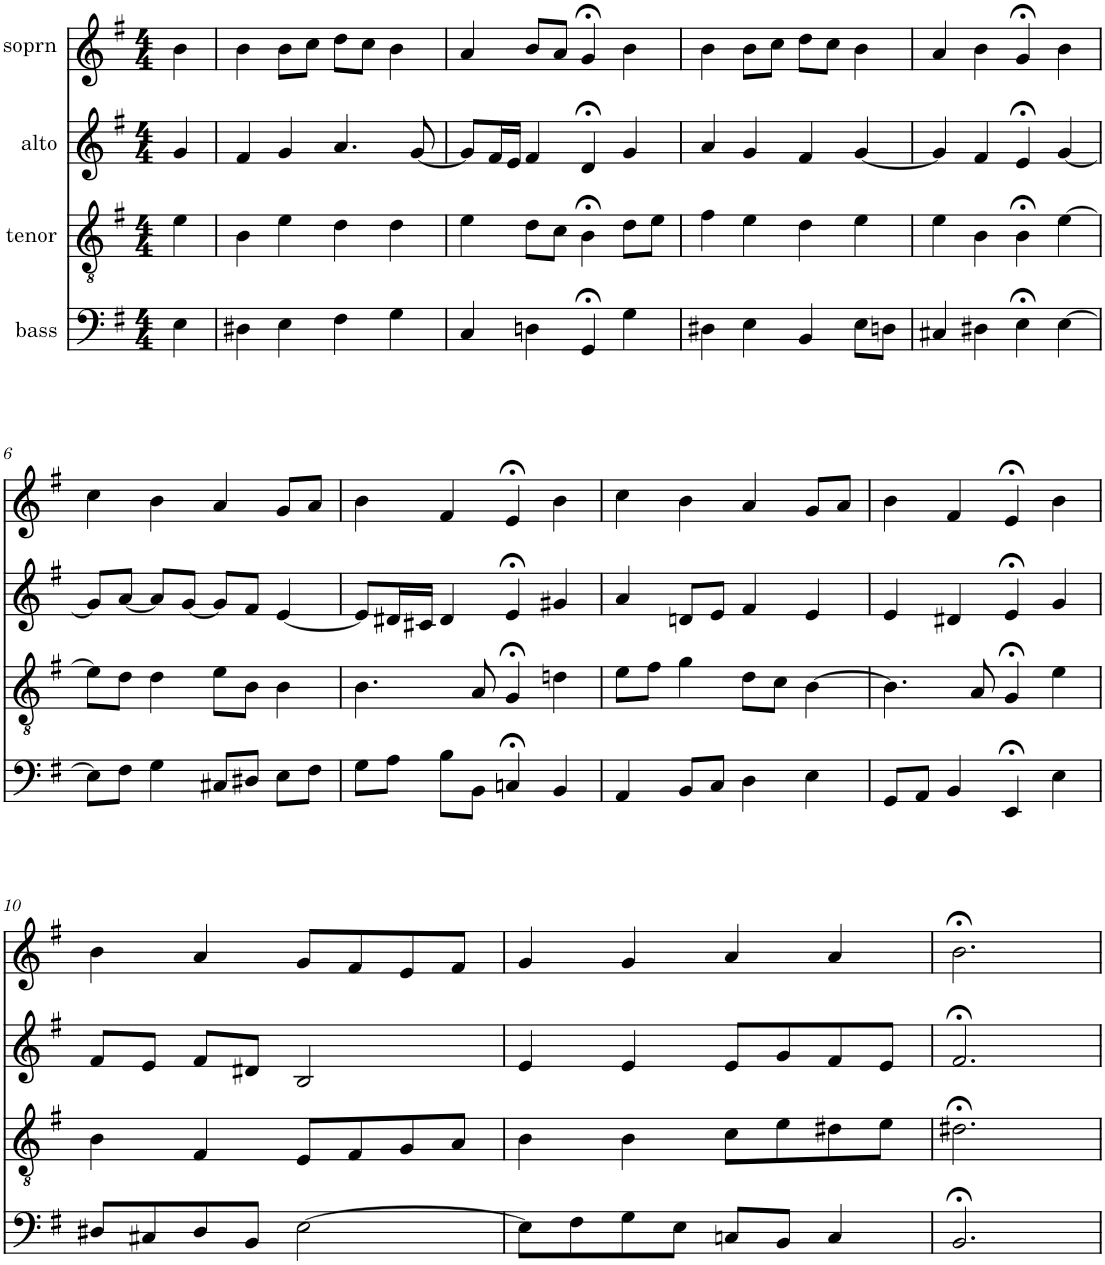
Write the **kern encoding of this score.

**kern	**kern	**kern	**kern
*part4	*part3	*part2	*part1
*staff4	*staff3	*staff2	*staff1
*I"bass	*I"tenor	*I"alto	*I"soprn
*clefF4	*clefGv2	*clefG2	*clefG2
*k[f#]	*k[f#]	*k[f#]	*k[f#]
*e:	*e:	*e:	*e:
*M4/4	*M4/4	*M4/4	*M4/4
=1	=1	=1	=1
4E\	4e\	4g/	4b\
=2	=2	=2	=2
4D#X\	4B\	4f#/	4b\
4E\	4e\	4g/	8b\L
.	.	.	8cc\J
4F#\	4d\	4.a/	8dd\L
.	.	.	8cc\J
4G\	4d\	.	4b\
.	.	[8g/	.
=3	=3	=3	=3
4C/	4e\	8g/L]	4a/
.	.	16f#/L	.
.	.	16e/JJ	.
4Dn\	8d\L	4f#/	8b/L
.	8c\J	.	8a/J
4GG;</	4B;<\	4d;</	4g;</
4G\	8d\L	4g/	4b\
.	8e\J	.	.
=4	=4	=4	=4
4D#X\	4f#\	4a/	4b\
4E\	4e\	4g/	8b\L
.	.	.	8cc\J
4BB/	4d\	4f#/	8dd\L
.	.	.	8cc\J
8E\L	4e\	[4g/	4b\
8Dn\J	.	.	.
=5	=5	=5	=5
4C#X/	4e\	4g/]	4a/
4D#X\	4B\	4f#/	4b\
4E;<\	4B;<\	4e;</	4g;</
[4E\	[4e\	[4g/	4b\
!!LO:LB:g=z
=6	=6	=6	=6
8E\L]	8e\L]	8g/L]	4cc\
8F#\J	8d\J	[8a/J	.
4G\	4d\	8a/L]	4b\
.	.	[8g/J	.
8C#X/L	8e\L	8g/L]	4a/
8D#X/J	8B\J	8f#/J	.
8E\L	4B\	[4e/	8g/L
8F#\J	.	.	8a/J
=7	=7	=7	=7
8G\L	4.B\	8e/L]	4b\
8A\J	.	16d#X/L	.
.	.	16c#X/JJ	.
8B\L	.	4d#/	4f#/
8BB\J	8A/	.	.
4Cn;</	4G;</	4e;</	4e;</
4BB/	4dn\	4g#X/	4b\
=8	=8	=8	=8
4AA/	8e\L	4a/	4cc\
.	8f#\J	.	.
8BB/L	4g\	8dn/L	4b\
8C/J	.	8e/J	.
4D\	8d\L	4f#/	4a/
.	8c\J	.	.
4E\	[4B\	4e/	8g/L
.	.	.	8a/J
=9	=9	=9	=9
8GG/L	4.B\]	4e/	4b\
8AA/J	.	.	.
4BB/	.	4d#X/	4f#/
.	8A/	.	.
4EE;</	4G;</	4e;</	4e;</
4E\	4e\	4g/	4b\
!!LO:LB:g=z
=10	=10	=10	=10
8D#X/L	4B\	8f#/L	4b\
8C#X/	.	8e/J	.
8D#/	4F#/	8f#/L	4a/
8BB/J	.	8d#X/J	.
[2E\	8E/L	2B/	8g/L
.	8F#/	.	8f#/
.	8G/	.	8e/
.	8A/J	.	8f#/J
=11	=11	=11	=11
8E\L]	4B\	4e/	4g/
8F#\	.	.	.
8G\	4B\	4e/	4g/
8E\J	.	.	.
8Cn/L	8c\L	8e/L	4a/
8BB/J	8e\	8g/	.
4C/	8d#X\	8f#/	4a/
.	8e\J	8e/J	.
=12	=12	=12	=12
2.BB;</	2.d#X;<\	2.f#;</	2.b;<\
=	=	=	=
*-	*-	*-	*-
